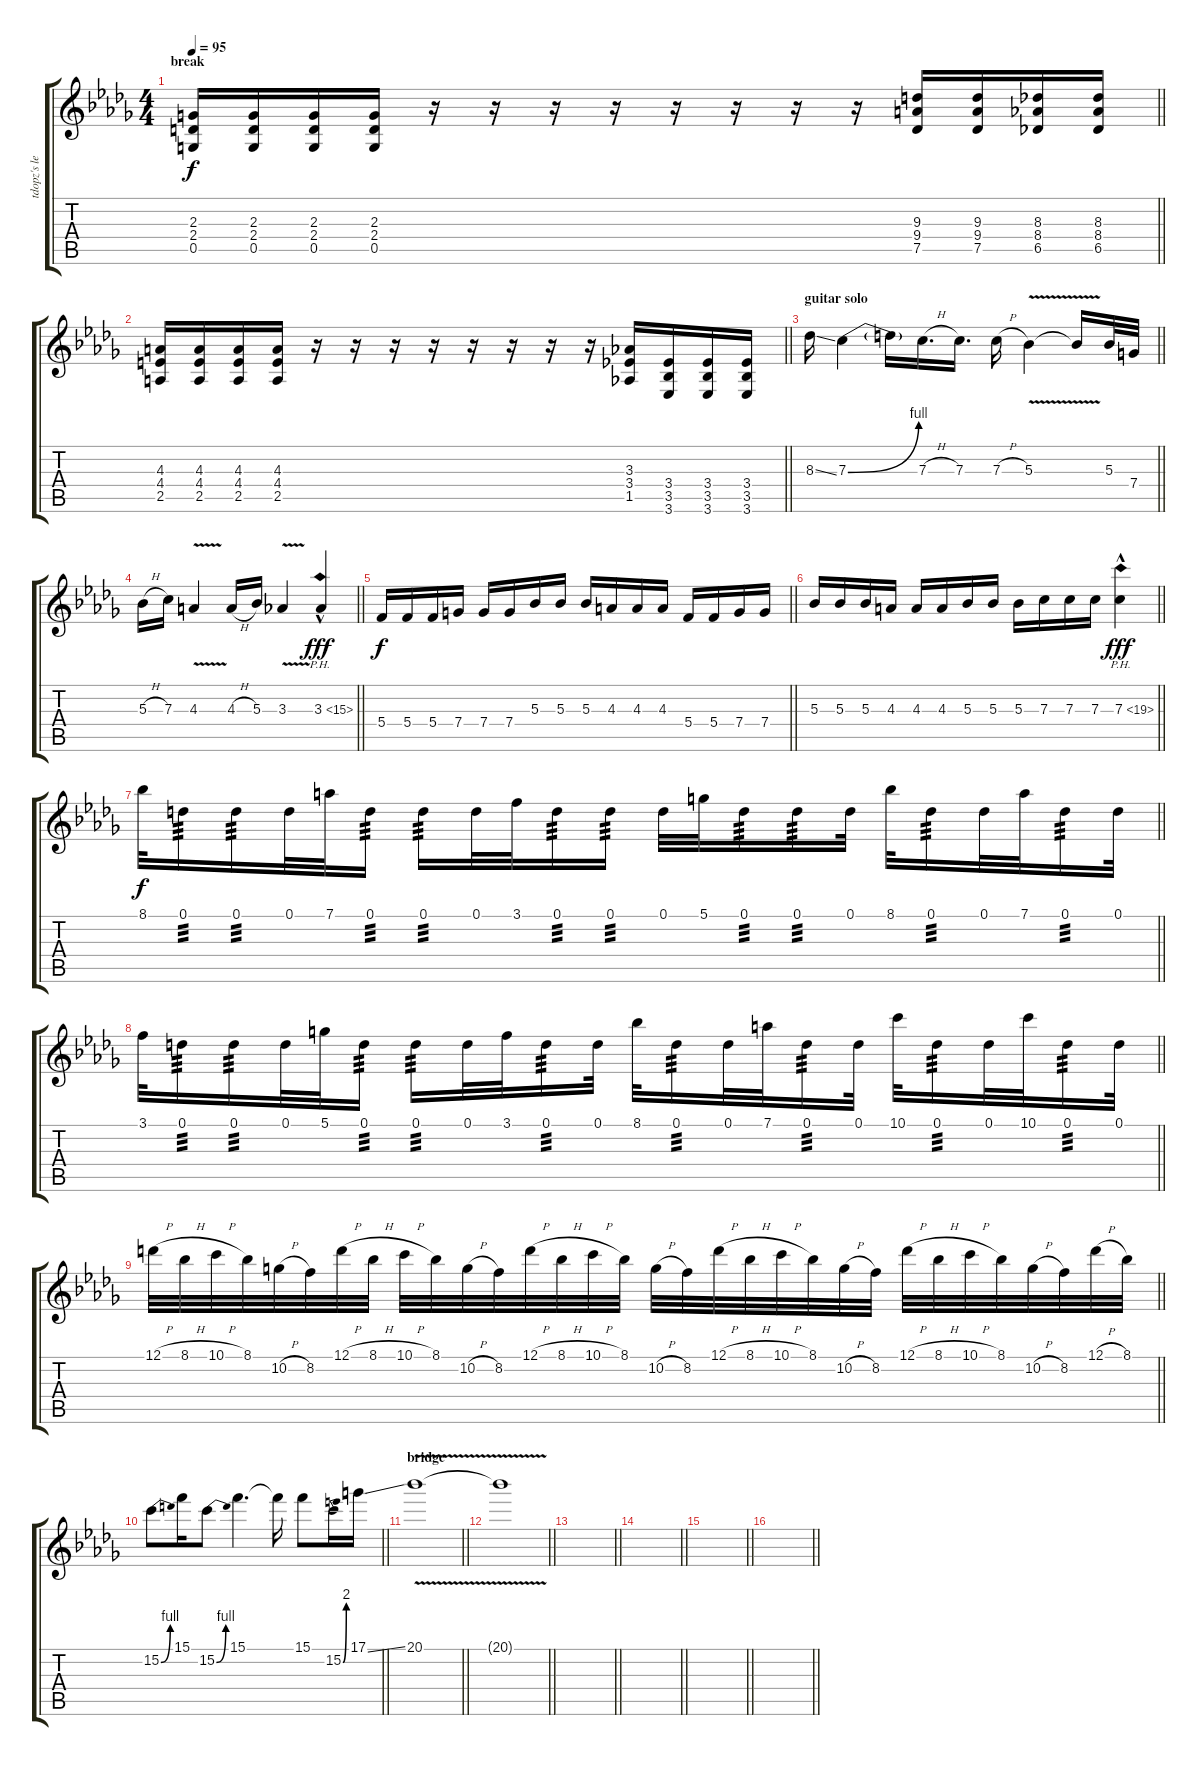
\track ("tdopz's lead tab" "tdopz's le") {instrument distortionguitar}
\staff {score tabs}
\tuning (D4 A3 F3 C3 G2 C2) {hide}
\ts (4 4)
\section ("" "break")
\tempo 95
\clef g2
\barLineRight lightlight
\ks db
(2.3 2.4 0.5).16{dy f volume 7} (2.3 2.4 0.5).16 (2.3 2.4 0.5).16 (2.3 2.4 0.5).16 r.16 r.16 r.16 r.16 r.16 r.16 r.16 r.16 (9.3 9.4 7.5).16 (9.3 9.4 7.5).16 (8.3 8.4 6.5).16 (8.3 8.4 6.5).16 |
\barLineRight lightlight
(4.3 4.4 2.5).16 (4.3 4.4 2.5).16 (4.3 4.4 2.5).16 (4.3 4.4 2.5).16 r.16 r.16 r.16 r.16 r.16 r.16 r.16 r.16 (3.3 3.4 1.5).16 (3.4 3.5 3.6).16 (3.4 3.5 3.6).16 (3.4 3.5 3.6).16 |
\section ("" "guitar solo")
\barLineRight lightlight
8.3{ss}.16{volume 13} 7.3{be (bend 0 0 60 4)}.4 7.3{t}.16 7.3{h}.16{d} 7.3.16{d} 7.3{h}.16 5.3{v}.4 5.3{t}.16 5.3.32 7.4.32 |
\barLineRight lightlight
5.3{h}.16 7.3.16 4.3{v}.4 4.3{h}.16 5.3.16 3.3{v}.4 3.3{ph 12 hac}.4{dy fff} |
\barLineRight lightlight
5.4.16{dy f} 5.4.16 5.4.16 7.4.16 7.4.16 7.4.16 5.3.16 5.3.16 5.3.16 4.3.16 4.3.16 4.3.16 5.4.16 5.4.16 7.4.16 7.4.16 |
\barLineRight lightlight
5.3.16 5.3.16 5.3.16 4.3.16 4.3.16 4.3.16 5.3.16 5.3.16 5.3.16 7.3.16 7.3.16 7.3.16 7.3{ph 12 hac}.4{dy fff} |
\barLineRight lightlight
8.1.32{dy f} 0.1.16{tp 3} 0.1.16{tp 3} 0.1.32 7.1.32 0.1.16{tp 3} 0.1.16{tp 3} 0.1.32 3.1.32 0.1.16{tp 3} 0.1.16{tp 3} 0.1.32 5.1.32 0.1.16{tp 3} 0.1.16{tp 3} 0.1.32 8.1.32 0.1.16{tp 3} 0.1.32 7.1.32 0.1.16{tp 3} 0.1.32 |
\barLineRight lightlight
3.1.32 0.1.16{tp 3} 0.1.16{tp 3} 0.1.32 5.1.32 0.1.16{tp 3} 0.1.16{tp 3} 0.1.32 3.1.32 0.1.16{tp 3} 0.1.32 8.1.32 0.1.16{tp 3} 0.1.32 7.1.32 0.1.16{tp 3} 0.1.32 10.1.32 0.1.16{tp 3} 0.1.32 10.1.32 0.1.16{tp 3} 0.1.32 |
\barLineRight lightlight
12.1{h}.32 8.1{h}.32 10.1{h}.32 8.1.32 10.2{h}.32 8.2.32 12.1{h}.32 8.1{h}.32 10.1{h}.32 8.1.32 10.2{h}.32 8.2.32 12.1{h}.32 8.1{h}.32 10.1{h}.32 8.1.32 10.2{h}.32 8.2.32 12.1{h}.32 8.1{h}.32 10.1{h}.32 8.1.32 10.2{h}.32 8.2.32 12.1{h}.32 8.1{h}.32 10.1{h}.32 8.1.32 10.2{h}.32 8.2.32 12.1{h}.32 8.1.32 |
\barLineRight lightlight
15.2{be (bend 0 0 60 4)}.8 15.1.16 15.2{be (bend 0 0 60 4)}.8 15.1.4{d} 15.1{t}.16 15.1.8 15.2{be (bend 0 0 60 8)}.16 17.1{ss}.16 |
\section ("" "bridge")
\barLineRight lightlight
20.1{v}.1{volume 5} |
\barLineRight lightlight
20.1{t}.1 |
\barLineRight lightlight
|
\barLineRight lightlight
|
\barLineRight lightlight
|
\barLineRight lightlight
